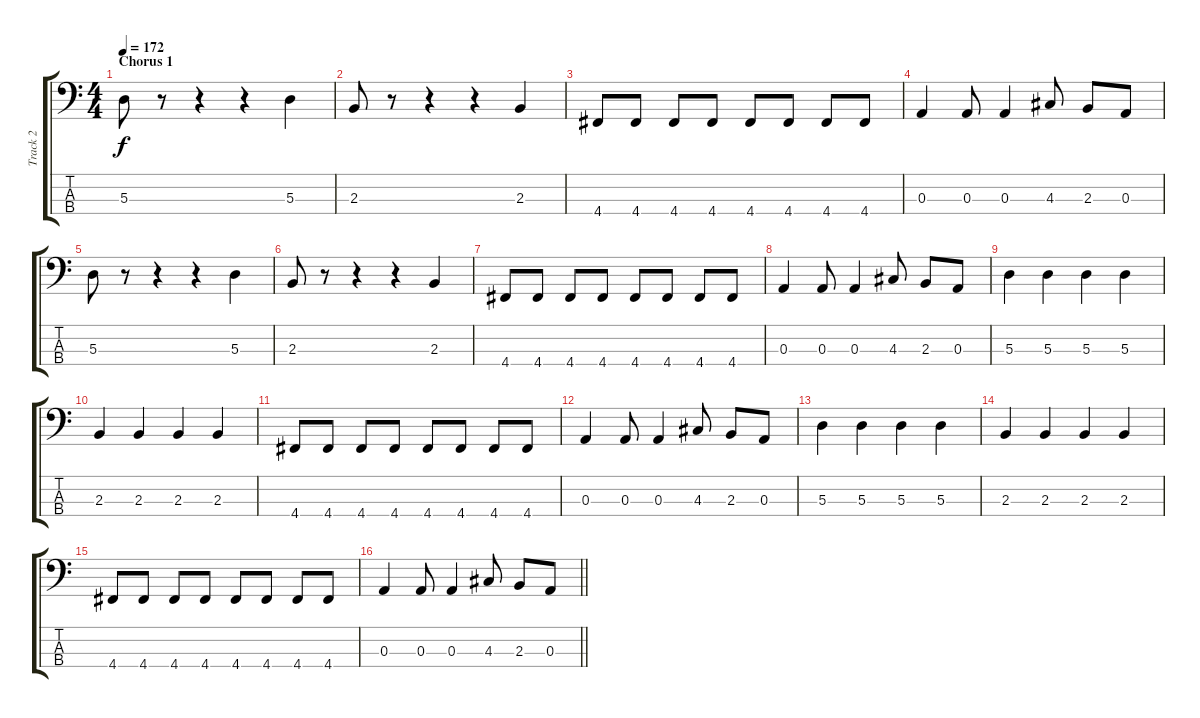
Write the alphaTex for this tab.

\track ("Track 2" "Track 2") {instrument electricbasspick}
\staff {score tabs}
\tuning (G2 D2 A1 D1) {hide}
\ts (4 4)
\section ("" "Chorus 1")
\tempo 172
\clef f4
\ks c
5.3.8{dy f} r.8 r.4 r.4 5.3.4 |
2.3.8 r.8 r.4 r.4 2.3.4 |
4.4.8 4.4.8 4.4.8 4.4.8 4.4.8 4.4.8 4.4.8 4.4.8 |
0.3.4 0.3.8 0.3.4 4.3.8 2.3.8 0.3.8 |
5.3.8 r.8 r.4 r.4 5.3.4 |
2.3.8 r.8 r.4 r.4 2.3.4 |
4.4.8 4.4.8 4.4.8 4.4.8 4.4.8 4.4.8 4.4.8 4.4.8 |
0.3.4 0.3.8 0.3.4 4.3.8 2.3.8 0.3.8 |
5.3.4 5.3.4 5.3.4 5.3.4 |
2.3.4 2.3.4 2.3.4 2.3.4 |
4.4.8 4.4.8 4.4.8 4.4.8 4.4.8 4.4.8 4.4.8 4.4.8 |
0.3.4 0.3.8 0.3.4 4.3.8 2.3.8 0.3.8 |
5.3.4 5.3.4 5.3.4 5.3.4 |
2.3.4 2.3.4 2.3.4 2.3.4 |
4.4.8 4.4.8 4.4.8 4.4.8 4.4.8 4.4.8 4.4.8 4.4.8 |
\barLineRight lightlight
0.3.4 0.3.8 0.3.4 4.3.8 2.3.8 0.3.8
